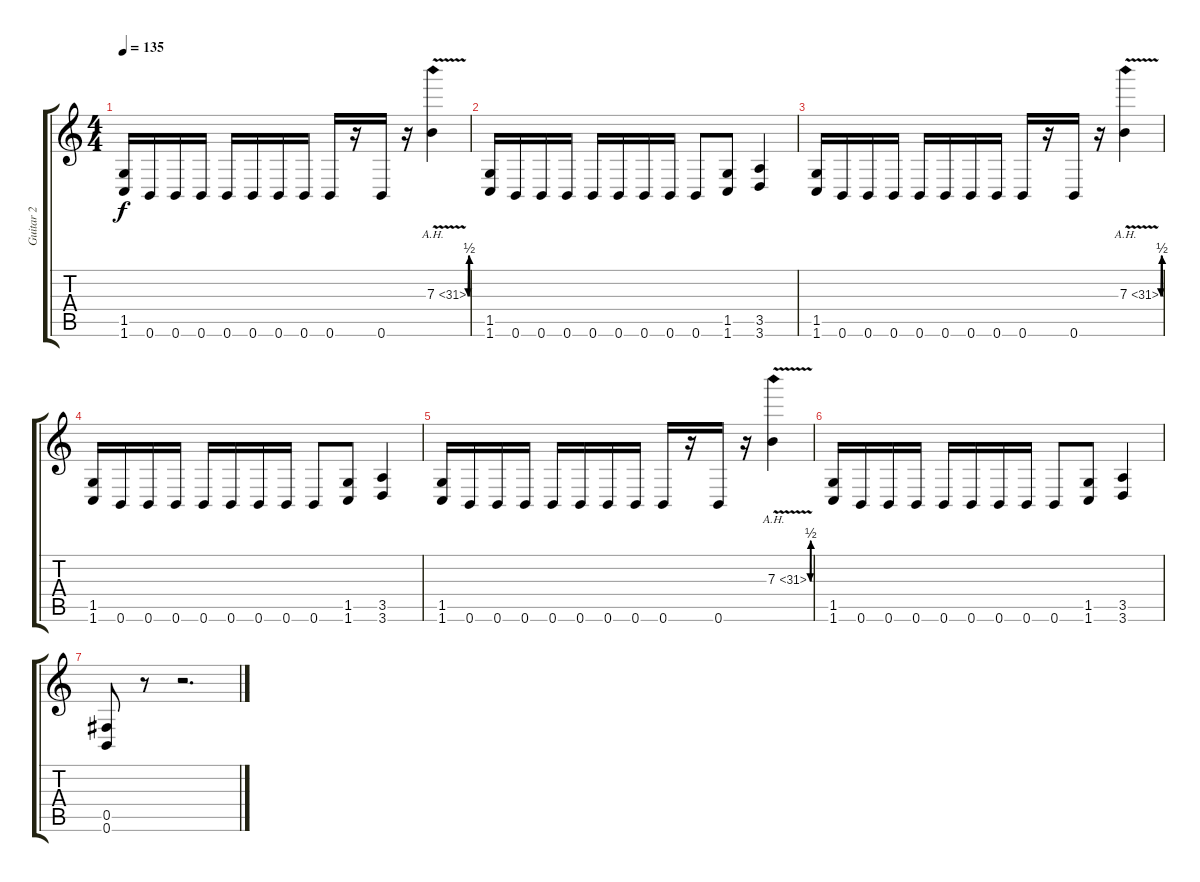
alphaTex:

\track ("Guitar 2" "Guitar 2") {instrument distortionguitar}
\staff {score tabs}
\tuning (Db4 Ab3 E3 B2 Gb2 B1) {hide}
\ts (4 4)
\tempo 135
\clef g2
\ks c
(1.5 1.6).16{dy f} 0.6.16 0.6.16 0.6.16 0.6.16 0.6.16 0.6.16 0.6.16 0.6.16 r.16 0.6.16 r.16 7.3{be (custom 0 0 15 0 20 2 30 2 36 0 45 0 60 0) ah 24 v}.4 |
(1.5 1.6).16 0.6.16 0.6.16 0.6.16 0.6.16 0.6.16 0.6.16 0.6.16 0.6.8 (1.5 1.6).8 (3.5 3.6).4 |
(1.5 1.6).16 0.6.16 0.6.16 0.6.16 0.6.16 0.6.16 0.6.16 0.6.16 0.6.16 r.16 0.6.16 r.16 7.3{be (custom 0 0 15 0 20 2 30 2 36 0 45 0 60 0) ah 24 v}.4 |
(1.5 1.6).16 0.6.16 0.6.16 0.6.16 0.6.16 0.6.16 0.6.16 0.6.16 0.6.8 (1.5 1.6).8 (3.5 3.6).4 |
(1.5 1.6).16 0.6.16 0.6.16 0.6.16 0.6.16 0.6.16 0.6.16 0.6.16 0.6.16 r.16 0.6.16 r.16 7.3{be (custom 0 0 15 0 20 2 30 2 36 0 45 0 60 0) ah 24 v}.4 |
(1.5 1.6).16 0.6.16 0.6.16 0.6.16 0.6.16 0.6.16 0.6.16 0.6.16 0.6.8 (1.5 1.6).8 (3.5 3.6).4 |
(0.5 0.6).8 r.8 r.2{d}
